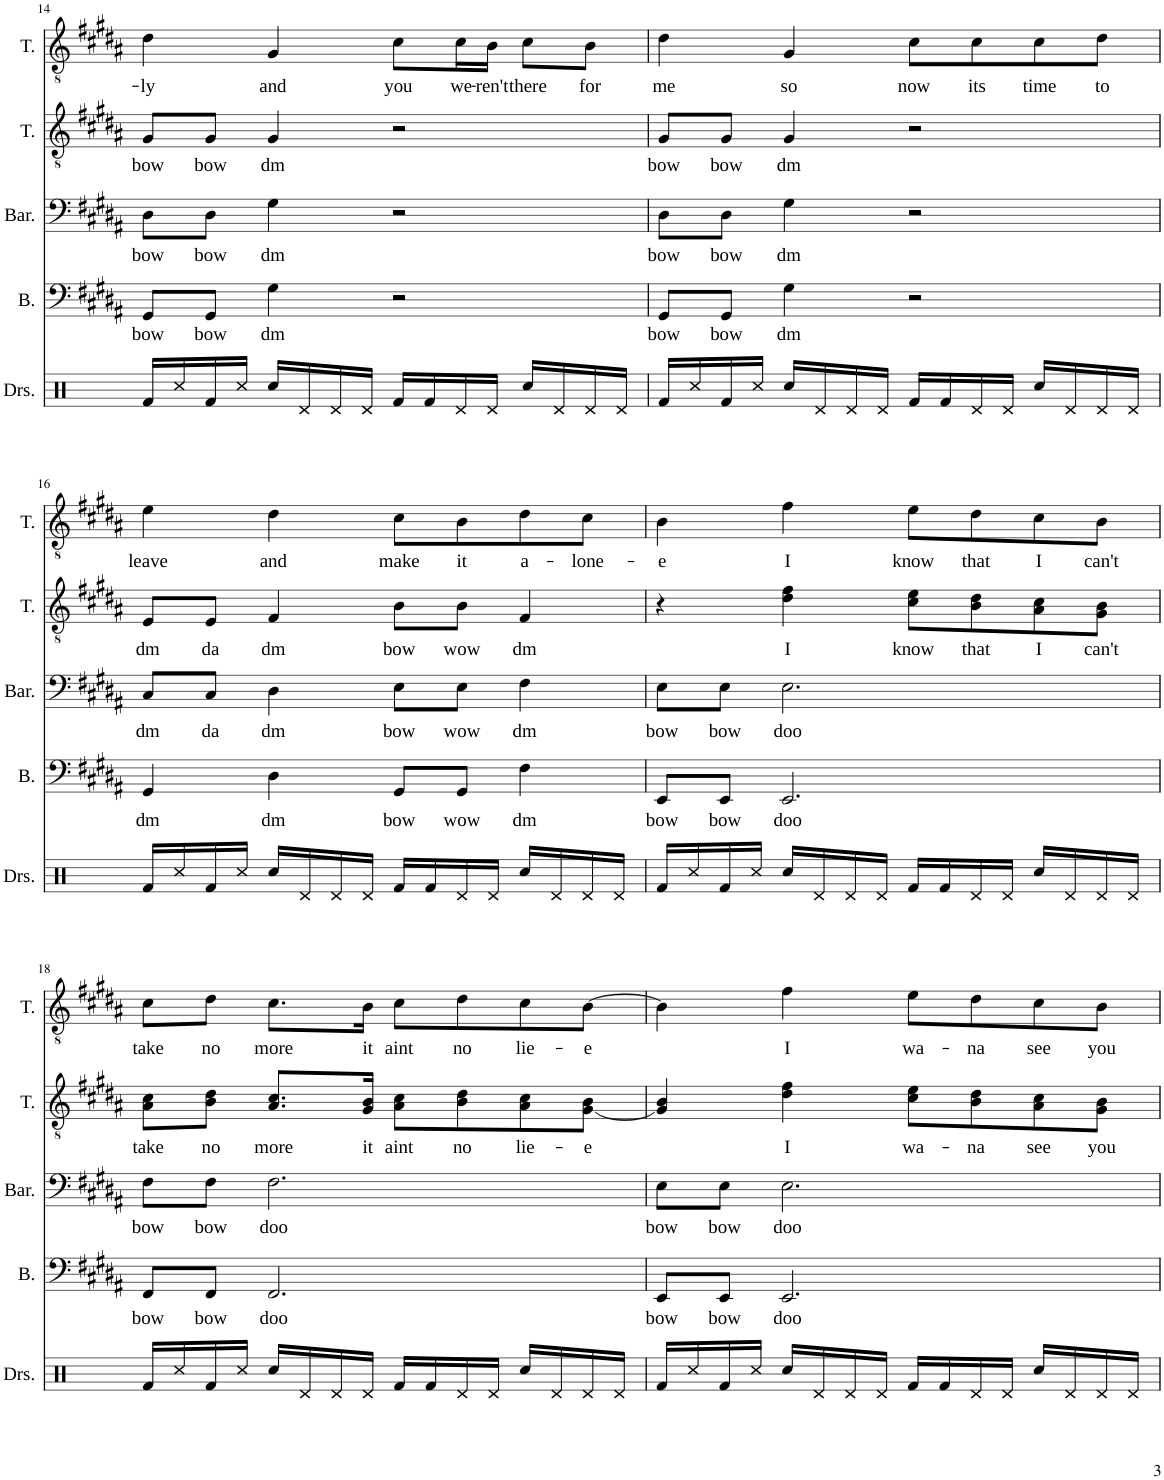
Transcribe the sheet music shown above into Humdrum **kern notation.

**kern	**kern	**text	**kern	**text	**kern	**text	**kern	**text
*part5	*part4	*part4	*part3	*part3	*part2	*part2	*part1	*part1
*staff5	*staff4	*staff4	*staff3	*staff3	*staff2	*staff2	*staff1	*staff1
*I"Drumset	*I"Bass	*	*I"Baritone	*	*I"Tenor	*	*I"Tenor	*
*I'Drs.	*I'B.	*	*I'Bar.	*	*I'T.	*	*I'T.	*
!!LO:PB:g=z
*clefX	*clefF4	*	*clefF4	*	*clefGv2	*	*clefGv2	*
*k[]	*k[f#c#g#d#a#]	*	*k[f#c#g#d#a#]	*	*k[f#c#g#d#a#]	*	*k[f#c#g#d#a#]	*
*M4/4	*M4/4	*	*M4/4	*	*M4/4	*	*M4/4	*
=14	=14	=14	=14	=14	=14	=14	=14	=14
!	!	!LO:LY:b	!	!LO:LY:b	!	!LO:LY:b	!	!LO:LY:b
16Rf/LL	8GG#/L	bow	8D#\L	bow	8G#/L	bow	4d#\	-ly
16Rcc/	.	.	.	.	.	.	.	.
!	!	!LO:LY:b	!	!LO:LY:b	!	!LO:LY:b	!	!
16Rf/	8GG#/J	bow	8D#\J	bow	8G#/J	bow	.	.
16Rcc/JJ	.	.	.	.	.	.	.	.
!	!	!LO:LY:b	!	!LO:LY:b	!	!LO:LY:b	!	!LO:LY:b
16Rcc/LL	4G#\	dm	4G#\	dm	4G#/	dm	4G#/	and
16Rd/	.	.	.	.	.	.	.	.
16Rd/	.	.	.	.	.	.	.	.
16Rd/JJ	.	.	.	.	.	.	.	.
!	!	!	!	!	!	!	!	!LO:LY:b
16Rf/LL	2r	.	2r	.	2r	.	8c#\L	you
16Rf/	.	.	.	.	.	.	.	.
!	!	!	!	!	!	!	!	!LO:LY:b
16Rd/	.	.	.	.	.	.	16c#\L	we-
!	!	!	!	!	!	!	!	!LO:LY:b
16Rd/JJ	.	.	.	.	.	.	16B\JJ	-ren't
!	!	!	!	!	!	!	!	!LO:LY:b
16Rcc/LL	.	.	.	.	.	.	8c#\L	there
16Rd/	.	.	.	.	.	.	.	.
!	!	!	!	!	!	!	!	!LO:LY:b
16Rd/	.	.	.	.	.	.	8B\J	for
16Rd/JJ	.	.	.	.	.	.	.	.
=15	=15	=15	=15	=15	=15	=15	=15	=15
!	!	!LO:LY:b	!	!LO:LY:b	!	!LO:LY:b	!	!LO:LY:b
16Rf/LL	8GG#/L	bow	8D#\L	bow	8G#/L	bow	4d#\	me
16Rcc/	.	.	.	.	.	.	.	.
!	!	!LO:LY:b	!	!LO:LY:b	!	!LO:LY:b	!	!
16Rf/	8GG#/J	bow	8D#\J	bow	8G#/J	bow	.	.
16Rcc/JJ	.	.	.	.	.	.	.	.
!	!	!LO:LY:b	!	!LO:LY:b	!	!LO:LY:b	!	!LO:LY:b
16Rcc/LL	4G#\	dm	4G#\	dm	4G#/	dm	4G#/	so
16Rd/	.	.	.	.	.	.	.	.
16Rd/	.	.	.	.	.	.	.	.
16Rd/JJ	.	.	.	.	.	.	.	.
!	!	!	!	!	!	!	!	!LO:LY:b
16Rf/LL	2r	.	2r	.	2r	.	8c#\L	now
16Rf/	.	.	.	.	.	.	.	.
!	!	!	!	!	!	!	!	!LO:LY:b
16Rd/	.	.	.	.	.	.	8c#\	its
16Rd/JJ	.	.	.	.	.	.	.	.
!	!	!	!	!	!	!	!	!LO:LY:b
16Rcc/LL	.	.	.	.	.	.	8c#\	time
16Rd/	.	.	.	.	.	.	.	.
!	!	!	!	!	!	!	!	!LO:LY:b
16Rd/	.	.	.	.	.	.	8d#\J	to
16Rd/JJ	.	.	.	.	.	.	.	.
!!LO:LB:g=z
=16	=16	=16	=16	=16	=16	=16	=16	=16
!	!	!LO:LY:b	!	!LO:LY:b	!	!LO:LY:b	!	!LO:LY:b
16Rf/LL	4GG#/	dm	8C#/L	dm	8E/L	dm	4e\	leave
16Rcc/	.	.	.	.	.	.	.	.
!	!	!	!	!LO:LY:b	!	!LO:LY:b	!	!
16Rf/	.	.	8C#/J	da	8E/J	da	.	.
16Rcc/JJ	.	.	.	.	.	.	.	.
!	!	!LO:LY:b	!	!LO:LY:b	!	!LO:LY:b	!	!LO:LY:b
16Rcc/LL	4D#\	dm	4D#\	dm	4F#/	dm	4d#\	and
16Rd/	.	.	.	.	.	.	.	.
16Rd/	.	.	.	.	.	.	.	.
16Rd/JJ	.	.	.	.	.	.	.	.
!	!	!LO:LY:b	!	!LO:LY:b	!	!LO:LY:b	!	!LO:LY:b
16Rf/LL	8GG#/L	bow	8E\L	bow	8B\L	bow	8c#\L	make
16Rf/	.	.	.	.	.	.	.	.
!	!	!LO:LY:b	!	!LO:LY:b	!	!LO:LY:b	!	!LO:LY:b
16Rd/	8GG#/J	wow	8E\J	wow	8B\J	wow	8B\	it
16Rd/JJ	.	.	.	.	.	.	.	.
!	!	!LO:LY:b	!	!LO:LY:b	!	!LO:LY:b	!	!LO:LY:b
16Rcc/LL	4F#\	dm	4F#\	dm	4F#/	dm	8d#\	a-
16Rd/	.	.	.	.	.	.	.	.
!	!	!	!	!	!	!	!	!LO:LY:b
16Rd/	.	.	.	.	.	.	8c#\J	-lone-
16Rd/JJ	.	.	.	.	.	.	.	.
=17	=17	=17	=17	=17	=17	=17	=17	=17
!	!	!LO:LY:b	!	!LO:LY:b	!	!	!	!LO:LY:b
16Rf/LL	8EE/L	bow	8E\L	bow	4r	.	4B\	-e
16Rcc/	.	.	.	.	.	.	.	.
!	!	!LO:LY:b	!	!LO:LY:b	!	!	!	!
16Rf/	8EE/J	bow	8E\J	bow	.	.	.	.
16Rcc/JJ	.	.	.	.	.	.	.	.
!	!	!LO:LY:b	!	!LO:LY:b	!	!LO:LY:b	!	!LO:LY:b
16Rcc/LL	2.EE/	doo	2.E\	doo	4d#\ 4f#\	I	4f#\	I
16Rd/	.	.	.	.	.	.	.	.
16Rd/	.	.	.	.	.	.	.	.
16Rd/JJ	.	.	.	.	.	.	.	.
!	!	!	!	!	!	!LO:LY:b	!	!LO:LY:b
16Rf/LL	.	.	.	.	8c#\ 8e\L	know	8e\L	know
16Rf/	.	.	.	.	.	.	.	.
!	!	!	!	!	!	!LO:LY:b	!	!LO:LY:b
16Rd/	.	.	.	.	8B\ 8d#\	that	8d#\	that
16Rd/JJ	.	.	.	.	.	.	.	.
!	!	!	!	!	!	!LO:LY:b	!	!LO:LY:b
16Rcc/LL	.	.	.	.	8A#\ 8c#\	I	8c#\	I
16Rd/	.	.	.	.	.	.	.	.
!	!	!	!	!	!	!LO:LY:b	!	!LO:LY:b
16Rd/	.	.	.	.	8G#\ 8B\J	can't	8B\J	can't
16Rd/JJ	.	.	.	.	.	.	.	.
!!LO:LB:g=z
=18	=18	=18	=18	=18	=18	=18	=18	=18
!	!	!LO:LY:b	!	!LO:LY:b	!	!LO:LY:b	!	!LO:LY:b
16Rf/LL	8FF#/L	bow	8F#\L	bow	8A#\ 8c#\L	take	8c#\L	take
16Rcc/	.	.	.	.	.	.	.	.
!	!	!LO:LY:b	!	!LO:LY:b	!	!LO:LY:b	!	!LO:LY:b
16Rf/	8FF#/J	bow	8F#\J	bow	8B\ 8d#\J	no	8d#\J	no
16Rcc/JJ	.	.	.	.	.	.	.	.
!	!	!LO:LY:b	!	!LO:LY:b	!	!LO:LY:b	!	!LO:LY:b
16Rcc/LL	2.FF#/	doo	2.F#\	doo	8.A#/ 8.c#/L	more	8.c#\L	more
16Rd/	.	.	.	.	.	.	.	.
16Rd/	.	.	.	.	.	.	.	.
!	!	!	!	!	!	!LO:LY:b	!	!LO:LY:b
16Rd/JJ	.	.	.	.	16G#/ 16B/Jk	it	16B\Jk	it
!	!	!	!	!	!	!LO:LY:b	!	!LO:LY:b
16Rf/LL	.	.	.	.	8A#\ 8c#\L	aint	8c#\L	aint
16Rf/	.	.	.	.	.	.	.	.
!	!	!	!	!	!	!LO:LY:b	!	!LO:LY:b
16Rd/	.	.	.	.	8B\ 8d#\	no	8d#\	no
16Rd/JJ	.	.	.	.	.	.	.	.
!	!	!	!	!	!	!LO:LY:b	!	!LO:LY:b
16Rcc/LL	.	.	.	.	8A#\ 8c#\	lie-	8c#\	lie-
16Rd/	.	.	.	.	.	.	.	.
!	!	!	!	!	!	!LO:LY:b	!	!LO:LY:b
16Rd/	.	.	.	.	[8G#\ 8B\J	-e	[8B\J	-e
16Rd/JJ	.	.	.	.	.	.	.	.
=19	=19	=19	=19	=19	=19	=19	=19	=19
!	!	!LO:LY:b	!	!LO:LY:b	!	!	!	!
16Rf/LL	8EE/L	bow	8E\L	bow	4G#/] 4B/	.	4B\]	.
16Rcc/	.	.	.	.	.	.	.	.
!	!	!LO:LY:b	!	!LO:LY:b	!	!	!	!
16Rf/	8EE/J	bow	8E\J	bow	.	.	.	.
16Rcc/JJ	.	.	.	.	.	.	.	.
!	!	!LO:LY:b	!	!LO:LY:b	!	!LO:LY:b	!	!LO:LY:b
16Rcc/LL	2.EE/	doo	2.E\	doo	4d#\ 4f#\	I	4f#\	I
16Rd/	.	.	.	.	.	.	.	.
16Rd/	.	.	.	.	.	.	.	.
16Rd/JJ	.	.	.	.	.	.	.	.
!	!	!	!	!	!	!LO:LY:b	!	!LO:LY:b
16Rf/LL	.	.	.	.	8c#\ 8e\L	wa-	8e\L	wa-
16Rf/	.	.	.	.	.	.	.	.
!	!	!	!	!	!	!LO:LY:b	!	!LO:LY:b
16Rd/	.	.	.	.	8B\ 8d#\	-na	8d#\	-na
16Rd/JJ	.	.	.	.	.	.	.	.
!	!	!	!	!	!	!LO:LY:b	!	!LO:LY:b
16Rcc/LL	.	.	.	.	8A#\ 8c#\	see	8c#\	see
16Rd/	.	.	.	.	.	.	.	.
!	!	!	!	!	!	!LO:LY:b	!	!LO:LY:b
16Rd/	.	.	.	.	8G#\ 8B\J	you	8B\J	you
16Rd/JJ	.	.	.	.	.	.	.	.
=	=	=	=	=	=	=	=	=
*-	*-	*-	*-	*-	*-	*-	*-	*-
